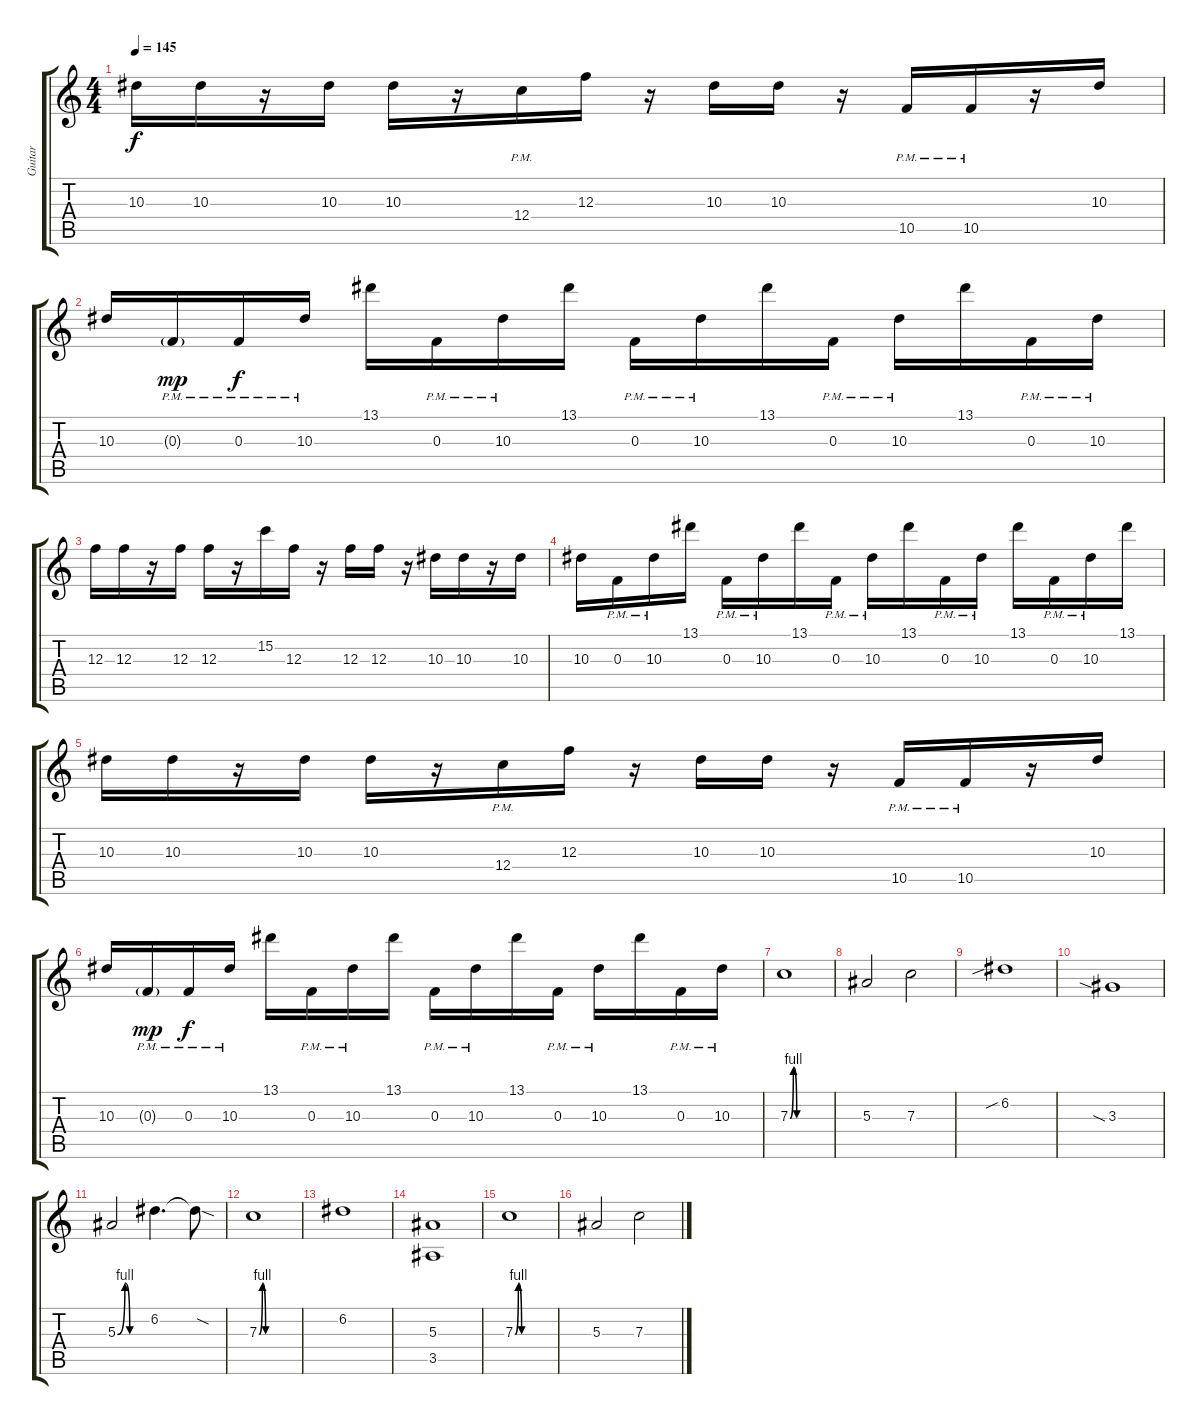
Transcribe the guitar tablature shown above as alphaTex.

\track ("Guitar" "Guitar") {instrument distortionguitar}
\staff {score tabs}
\tuning (D4 A3 F3 C3 G2 C2) {hide}
\ts (4 4)
\tempo 145
\clef g2
\ks c
10.3.16{dy f} 10.3.16 r.16 10.3.16 10.3.16 r.16 12.4{pm}.16 12.3.16 r.16 10.3.16 10.3.16 r.16 10.5{pm}.16 10.5{pm}.16 r.16 10.3.16 |
10.3.16 0.3{g pm}.16{dy mp} 0.3{pm}.16{dy f} 10.3{pm}.16 13.1.16 0.3{pm}.16 10.3{pm}.16 13.1.16 0.3{pm}.16 10.3{pm}.16 13.1.16 0.3{pm}.16 10.3{pm}.16 13.1.16 0.3{pm}.16 10.3{pm}.16 |
12.3.16 12.3.16 r.16 12.3.16 12.3.16 r.16 15.2.16 12.3.16 r.16 12.3.16 12.3.16 r.16 10.3.16 10.3.16 r.16 10.3.16 |
10.3.16 0.3{pm}.16 10.3{pm}.16 13.1.16 0.3{pm}.16 10.3{pm}.16 13.1.16 0.3{pm}.16 10.3{pm}.16 13.1.16 0.3{pm}.16 10.3{pm}.16 13.1.16 0.3{pm}.16 10.3{pm}.16 13.1.16 |
10.3.16 10.3.16 r.16 10.3.16 10.3.16 r.16 12.4{pm}.16 12.3.16 r.16 10.3.16 10.3.16 r.16 10.5{pm}.16 10.5{pm}.16 r.16 10.3.16 |
10.3.16 0.3{g pm}.16{dy mp} 0.3{pm}.16{dy f} 10.3{pm}.16 13.1.16 0.3{pm}.16 10.3{pm}.16 13.1.16 0.3{pm}.16 10.3{pm}.16 13.1.16 0.3{pm}.16 10.3{pm}.16 13.1.16 0.3{pm}.16 10.3{pm}.16 |
7.3{be (custom 0 0 5 4 10 0 60 0)}.1 |
5.3.2 7.3.2 |
6.2{sib}.1 |
3.3{sia}.1 |
5.3{be (custom 0 0 15 4 25 0 60 0)}.2 6.2.4{d} 6.2{sod t}.8 |
7.3{be (custom 0 0 5 4 10 0 60 0)}.1 |
6.2.1 |
(5.3 3.5).1 |
7.3{be (custom 0 0 5 4 10 0 60 0)}.1 |
5.3.2 7.3.2
